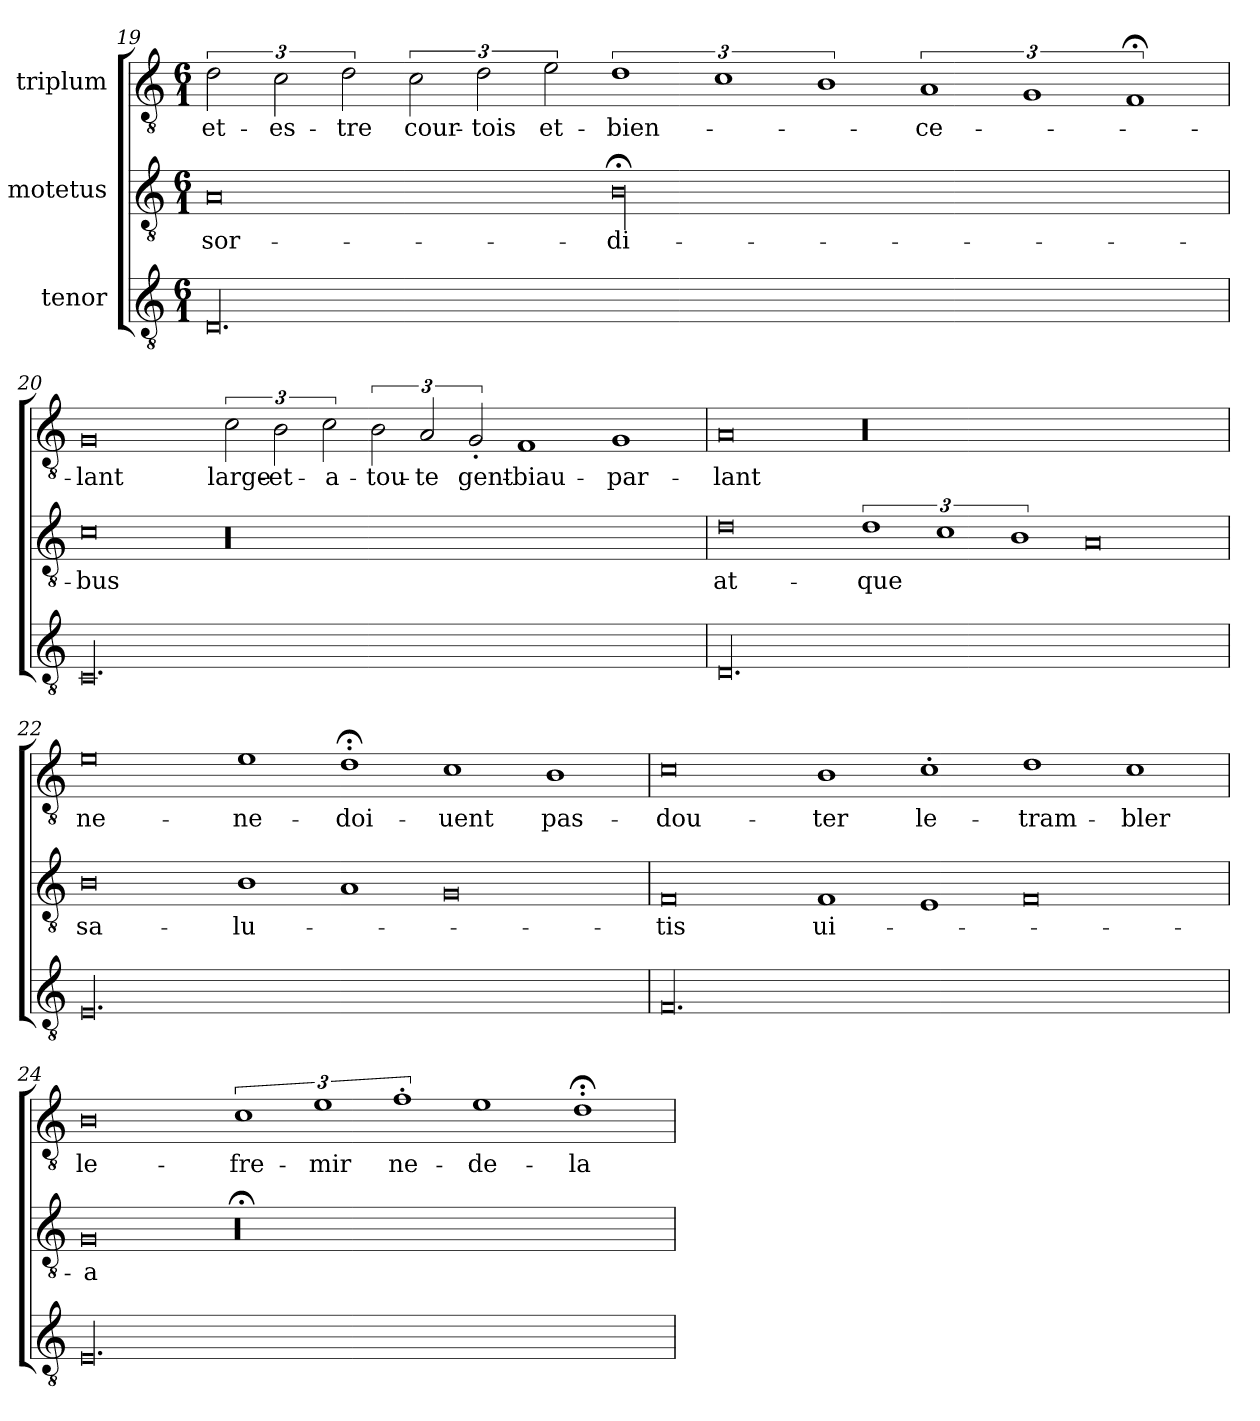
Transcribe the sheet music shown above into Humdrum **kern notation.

**kern	**kern	**text	**kern	**text
*part3	*part2	*part2	*part1	*part1
*staff3	*staff2	*staff2	*staff1	*staff1
*I"tenor	*I"motetus	*	*I"triplum	*
!!LO:PB:g=z
*clefGv2	*clefGv2	*	*clefGv2	*
*k[]	*k[]	*	*k[]	*
*C:	*C:	*	*C:	*
*M6/1	*M6/1	*	*M6/1	*
=19	=19	=19	=19	=19
00.D/	0A/	sor-	3d\	et-
.	.	.	3c\	es-
.	.	.	3d\	-tre
.	.	.	3c\	cour-
.	.	.	3d\	-tois
.	.	.	3e\	et-
.	00B;<\	-di-	3%2d\	bien-
.	.	.	3%2c\	.
.	.	.	3%2B\	.
.	.	.	3%2A/	ce-
.	.	.	3%2G/	.
.	.	.	3%2F;</	.
=20	=20	=20	=20	=20
00.C/	0c\	-bus	0G/	-lant
.	00r	.	3c\	large-
.	.	.	3B\	et-
.	.	.	3c\	a-
.	.	.	3B\	tou-
.	.	.	3A/	-te
.	.	.	3G'/	gent-
.	.	.	1F/	biau-
.	.	.	1G/	par-
=21	=21	=21	=21	=21
00.D/	0d\	at-	0A/	-lant
.	3%2d\	-que	00r	.
.	3%2c\	.	.	.
.	3%2B\	.	.	.
.	0A/	.	.	.
=22	=22	=22	=22	=22
00.E/	0B\	sa-	0e\	ne-
.	1B\	-lu-	1e\	ne-
.	1A/	.	1d;<'\	doi-
.	0G/	.	1c\	-uent
.	.	.	1B\	pas-
=23	=23	=23	=23	=23
00.F/	0F/	-tis	0c\	dou-
.	1F/	ui-	1B\	-ter
.	1E/	.	1c'\	le-
.	0F/	.	1d\	tram-
.	.	.	1c\	-bler
=24	=24	=24	=24	=24
00.E/	0G/	-a	0B\	le-
.	00r;<	.	3%2c\	fre-
.	.	.	3%2e\	-mir
.	.	.	3%2f'\	ne-
.	.	.	1e\	de-
.	.	.	1d;<'\	la-
=	=	=	=	=
*-	*-	*-	*-	*-
